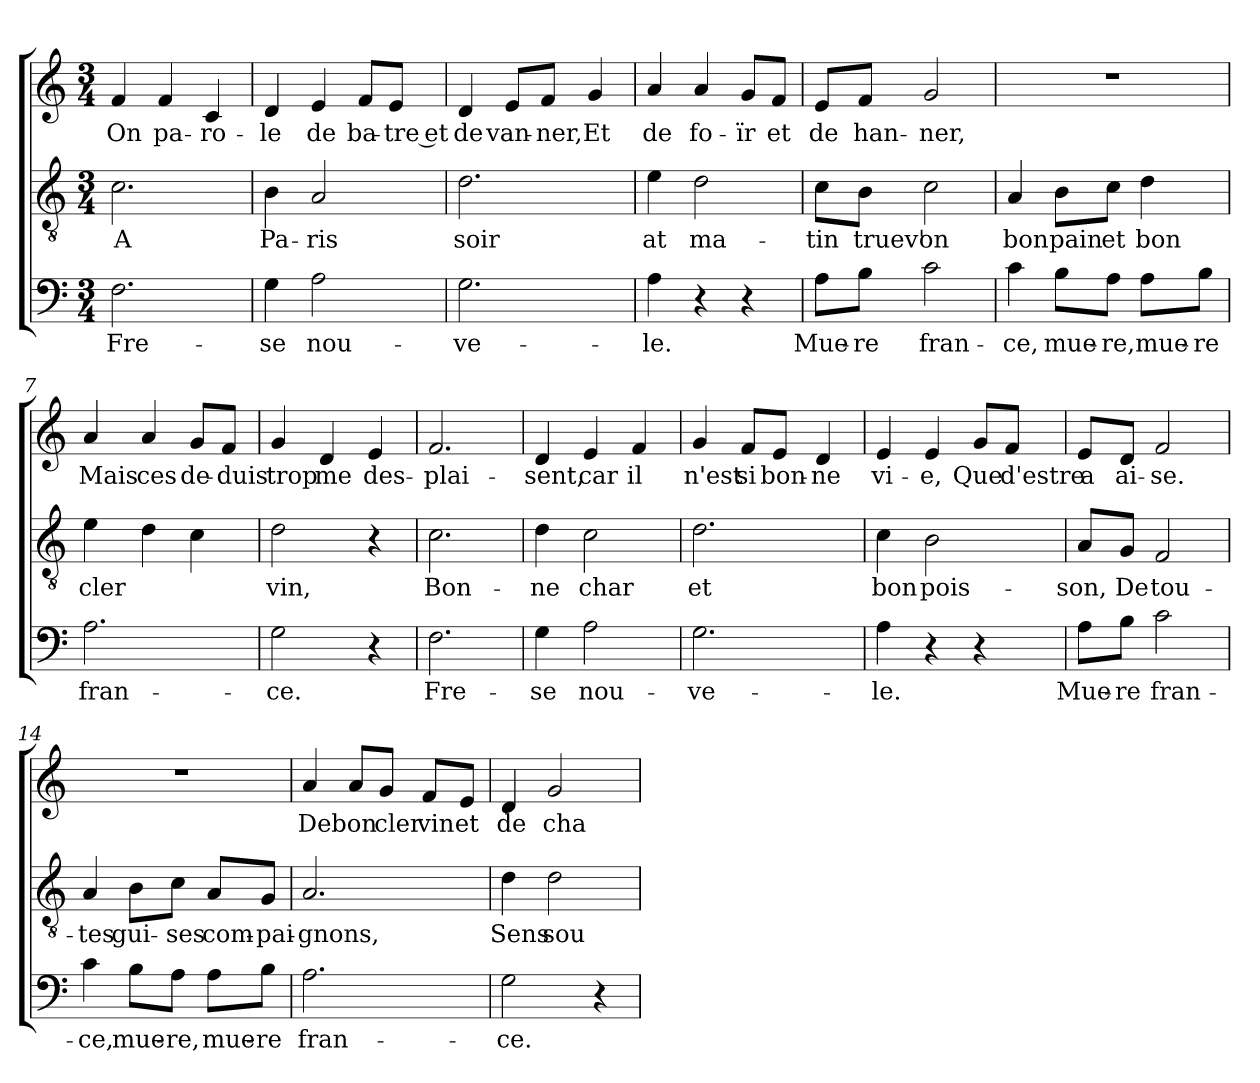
**kern	**text	**kern	**text	**kern	**text
*part3	*part3	*part2	*part2	*part1	*part1
*staff3	*staff3	*staff2	*staff2	*staff1	*staff1
*clefF4	*	*clefGv2	*	*clefG2	*
*k[]	*	*k[]	*	*k[]	*
*C:	*	*C:	*	*C:	*
*M3/4	*	*M3/4	*	*M3/4	*
=1	=1	=1	=1	=1	=1
!	!LO:LY:b	!	!LO:LY:b	!	!LO:LY:b
2.F\	Fre-	2.c\	A	4f/	On
!	!	!	!	!	!LO:LY:b
.	.	.	.	4f/	pa-
!	!	!	!	!	!LO:LY:b
.	.	.	.	4c/	-ro-
=2	=2	=2	=2	=2	=2
!	!LO:LY:b	!	!LO:LY:b	!	!LO:LY:b
4G\	-se	4B\	Pa-	4d/	-le
!	!LO:LY:b	!	!LO:LY:b	!	!LO:LY:b
2A\	nou-	2A/	-ris	4e/	de
!	!	!	!	!	!LO:LY:b
.	.	.	.	8f/L	ba-
!	!	!	!	!	!LO:LY:b
.	.	.	.	8e/J	-tre et
=3	=3	=3	=3	=3	=3
!	!LO:LY:b	!	!LO:LY:b	!	!LO:LY:b
2.G\	-ve-	2.d\	soir	4d/	de
!	!	!	!	!	!LO:LY:b
.	.	.	.	8e/L	van-
!	!	!	!	!	!LO:LY:b
.	.	.	.	8f/J	-ner,
!	!	!	!	!	!LO:LY:b
.	.	.	.	4g/	Et
=4	=4	=4	=4	=4	=4
!	!LO:LY:b	!	!LO:LY:b	!	!LO:LY:b
4A\	-le.	4e\	at	4a/	de
!	!	!	!LO:LY:b	!	!LO:LY:b
4r	.	2d\	ma-	4a/	fo-
!	!	!	!	!	!LO:LY:b
4r	.	.	.	8g/L	-ïr
!	!	!	!	!	!LO:LY:b
.	.	.	.	8f/J	et
=5	=5	=5	=5	=5	=5
!	!LO:LY:b	!	!LO:LY:b	!	!LO:LY:b
8A\L	Mue-	8c\L	-tin	8e/L	de
!	!LO:LY:b	!	!LO:LY:b	!	!LO:LY:b
8B\J	-re	8B\J	truev'	8f/J	han-
!	!LO:LY:b	!	!LO:LY:b	!	!LO:LY:b
2c\	fran-	2c\	on	2g/	-ner,
=6	=6	=6	=6	=6	=6
!	!LO:LY:b	!	!LO:LY:b	!	!
4c\	-ce,	4A/	bon	2.r	.
!	!LO:LY:b	!	!LO:LY:b	!	!
8B\L	mue-	8B\L	pain	.	.
!	!LO:LY:b	!	!LO:LY:b	!	!
8A\J	-re,	8c\J	et	.	.
!	!LO:LY:b	!	!LO:LY:b	!	!
8A\L	mue-	4d\	bon	.	.
!	!LO:LY:b	!	!	!	!
8B\J	-re	.	.	.	.
=7	=7	=7	=7	=7	=7
!	!LO:LY:b	!	!LO:LY:b	!	!LO:LY:b
2.A\	fran-	4e\	cler	4a/	Mais
!	!	!	!	!	!LO:LY:b
.	.	4d\	.	4a/	ces
!	!	!	!	!	!LO:LY:b
.	.	4c\	.	8g/L	de-
!	!	!	!	!	!LO:LY:b
.	.	.	.	8f/J	-duis
=8	=8	=8	=8	=8	=8
!	!LO:LY:b	!	!LO:LY:b	!	!LO:LY:b
2G\	-ce.	2d\	vin,	4g/	trop
!	!	!	!	!	!LO:LY:b
.	.	.	.	4d/	me
!	!	!	!	!	!LO:LY:b
4r	.	4r	.	4e/	des-
!!LO:LB:g=z
=9	=9	=9	=9	=9	=9
!	!LO:LY:b	!	!LO:LY:b	!	!LO:LY:b
2.F\	Fre-	2.c\	Bon-	2.f/	-plai-
=10	=10	=10	=10	=10	=10
!	!LO:LY:b	!	!LO:LY:b	!	!LO:LY:b
4G\	-se	4d\	-ne	4d/	-sent,
!	!LO:LY:b	!	!LO:LY:b	!	!LO:LY:b
2A\	nou-	2c\	char	4e/	car
!	!	!	!	!	!LO:LY:b
.	.	.	.	4f/	il
=11	=11	=11	=11	=11	=11
!	!LO:LY:b	!	!LO:LY:b	!	!LO:LY:b
2.G\	-ve-	2.d\	et	4g/	n'est
!	!	!	!	!	!LO:LY:b
.	.	.	.	8f/L	si
!	!	!	!	!	!LO:LY:b
.	.	.	.	8e/J	bon-
!	!	!	!	!	!LO:LY:b
.	.	.	.	4d/	-ne
=12	=12	=12	=12	=12	=12
!	!LO:LY:b	!	!LO:LY:b	!	!LO:LY:b
4A\	-le.	4c\	bon	4e/	vi-
!	!	!	!LO:LY:b	!	!LO:LY:b
4r	.	2B\	pois-	4e/	-e,
!	!	!	!	!	!LO:LY:b
4r	.	.	.	8g/L	Que
!	!	!	!	!	!LO:LY:b
.	.	.	.	8f/J	d'estre
=13	=13	=13	=13	=13	=13
!	!LO:LY:b	!	!LO:LY:b	!	!LO:LY:b
8A\L	Mue-	8A/L	-son,	8e/L	a
!	!LO:LY:b	!	!LO:LY:b	!	!LO:LY:b
8B\J	-re	8G/J	De	8d/J	ai-
!	!LO:LY:b	!	!LO:LY:b	!	!LO:LY:b
2c\	fran-	2F/	tou-	2f/	-se.
=14	=14	=14	=14	=14	=14
!	!LO:LY:b	!	!LO:LY:b	!	!
4c\	-ce,	4A/	-tes	2.r	.
!	!LO:LY:b	!	!LO:LY:b	!	!
8B\L	mue-	8B\L	gui-	.	.
!	!LO:LY:b	!	!LO:LY:b	!	!
8A\J	-re,	8c\J	-ses	.	.
!	!LO:LY:b	!	!LO:LY:b	!	!
8A\L	mue-	8A/L	com-	.	.
!	!LO:LY:b	!	!LO:LY:b	!	!
8B\J	-re	8G/J	-pai-	.	.
=15	=15	=15	=15	=15	=15
!	!LO:LY:b	!	!LO:LY:b	!	!LO:LY:b
2.A\	fran-	2.A/	-gnons,	4a/	De
!	!	!	!	!	!LO:LY:b
.	.	.	.	8a/L	bon
!	!	!	!	!	!LO:LY:b
.	.	.	.	8g/J	cler
!	!	!	!	!	!LO:LY:b
.	.	.	.	8f/L	vin
!	!	!	!	!	!LO:LY:b
.	.	.	.	8e/J	et
=16	=16	=16	=16	=16	=16
!	!LO:LY:b	!	!LO:LY:b	!	!LO:LY:b
2G\	-ce.	4d\	Sens	4d/	de
!	!	!	!LO:LY:b	!	!LO:LY:b
.	.	2d\	sou-	2g/	cha-
4r	.	.	.	.	.
=	=	=	=	=	=
*-	*-	*-	*-	*-	*-
